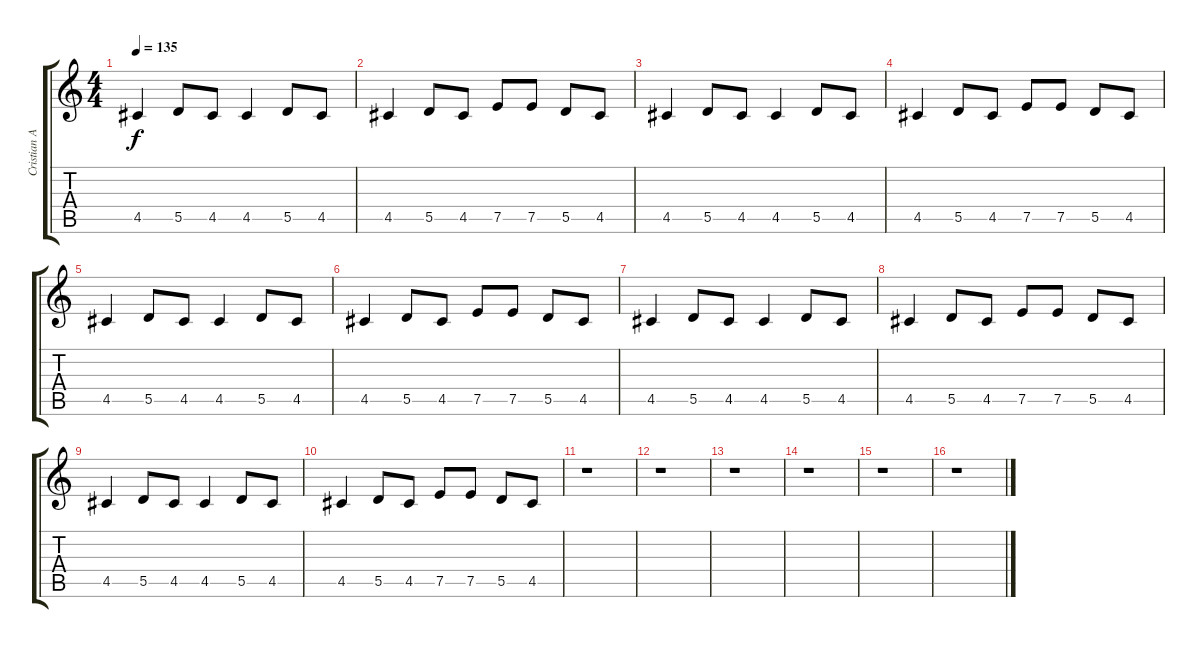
\track ("Cristian Aldana" "Cristian A") {instrument distortionguitar}
\staff {score tabs}
\tuning (E4 B3 G3 D3 A2 E2) {hide}
\ts (4 4)
\tempo 135
\clef g2
\ks c
4.5.4{dy f instrument distortionguitar} 5.5.8 4.5.8 4.5.4 5.5.8 4.5.8 |
4.5.4 5.5.8 4.5.8 7.5.8 7.5.8 5.5.8 4.5.8 |
4.5.4 5.5.8 4.5.8 4.5.4 5.5.8 4.5.8 |
4.5.4 5.5.8 4.5.8 7.5.8 7.5.8 5.5.8 4.5.8 |
4.5.4 5.5.8 4.5.8 4.5.4 5.5.8 4.5.8 |
4.5.4 5.5.8 4.5.8 7.5.8 7.5.8 5.5.8 4.5.8 |
4.5.4 5.5.8 4.5.8 4.5.4 5.5.8 4.5.8 |
4.5.4 5.5.8 4.5.8 7.5.8 7.5.8 5.5.8 4.5.8 |
4.5.4 5.5.8 4.5.8 4.5.4 5.5.8 4.5.8 |
4.5.4 5.5.8 4.5.8 7.5.8 7.5.8 5.5.8 4.5.8 |
r.1 |
r.1 |
r.1 |
r.1 |
r.1 |
r.1
